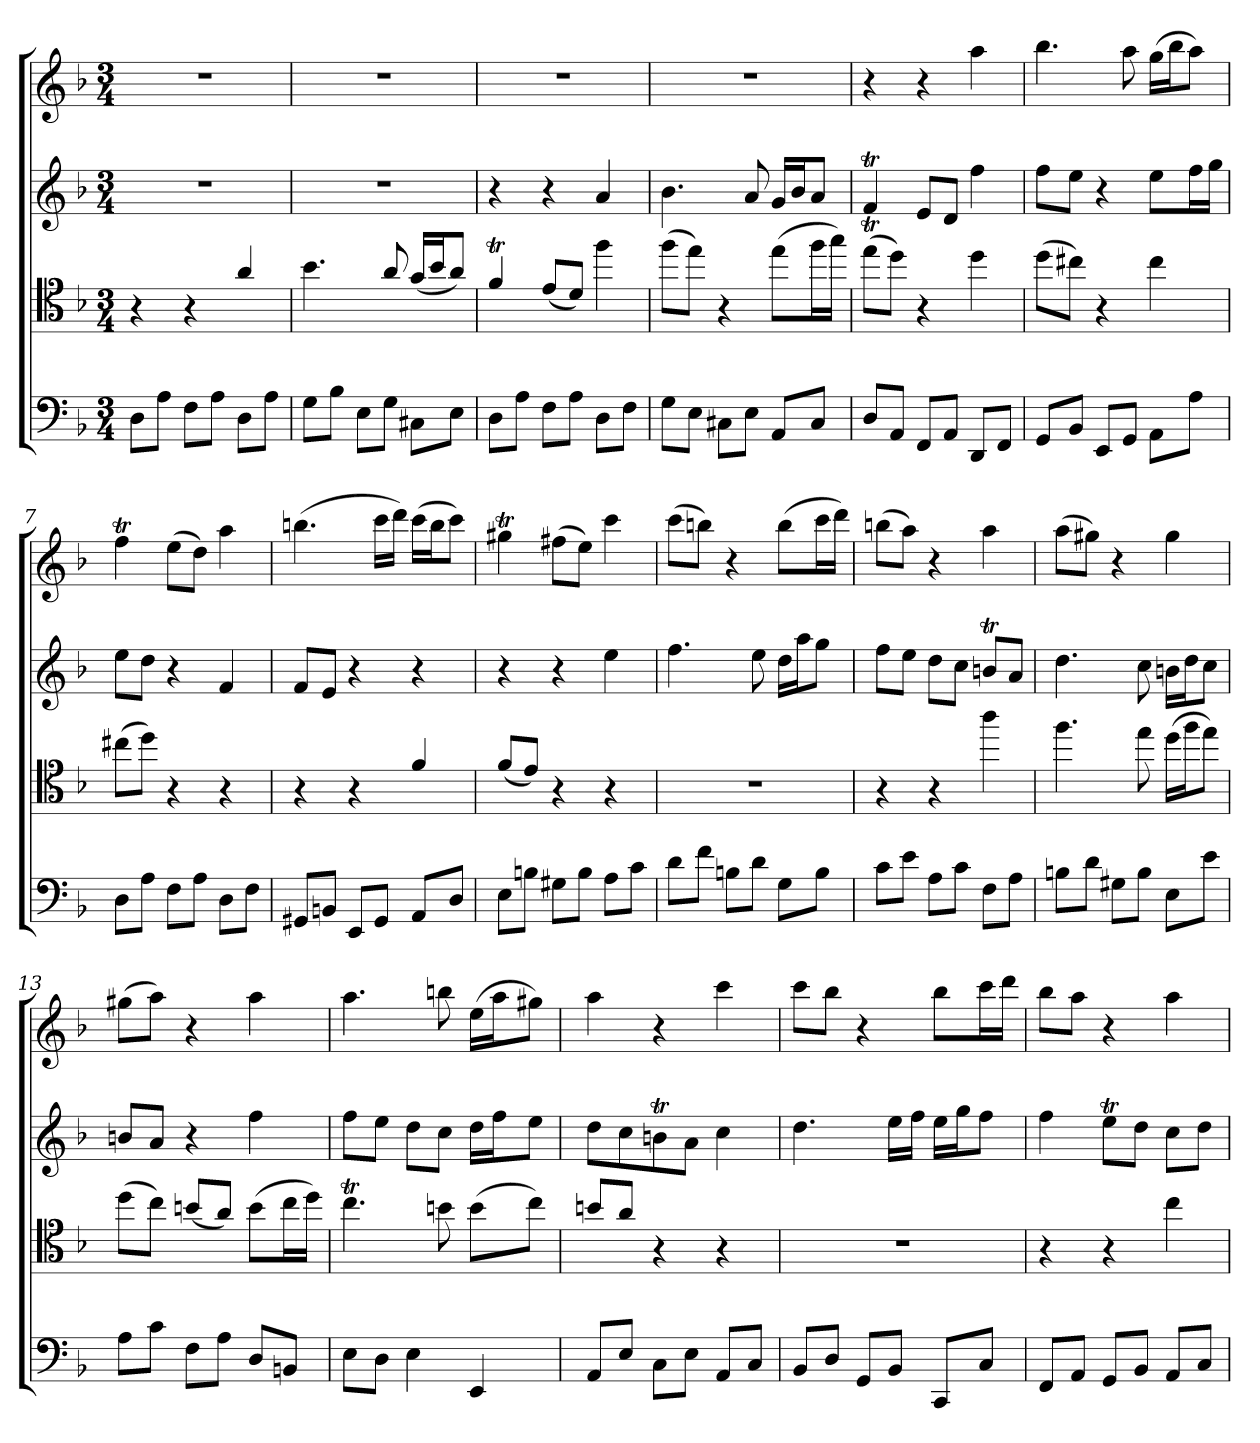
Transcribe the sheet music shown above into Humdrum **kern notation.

**kern	**kern	**kern	**kern
*part4	*part3	*part2	*part1
*staff4	*staff3	*staff2	*staff1
*clefF4	*clefC4	*clefG2	*clefG2
*k[b-]	*k[b-]	*k[b-]	*k[b-]
*F:	*F:	*F:	*F:
*M3/4	*M3/4	*M3/4	*M3/4
=1	=1	=1	=1
8D\L	4r	2.r	2.r
8A\J	.	.	.
8F\L	4r	.	.
8A\J	.	.	.
8D\L	4a/	.	.
8A\J	.	.	.
=2	=2	=2	=2
8G\L	4.b-\	2.r	2.r
8B-\J	.	.	.
8E\L	.	.	.
8G\J	8a/	.	.
8C#X\L	(<16g/LL	.	.
.	16b-/J	.	.
8E\J	8a/J)	.	.
=3	=3	=3	=3
8D\L	4fT/	4r	2.r
8A\J	.	.	.
8F\L	(<8e/L	4r	.
8A\J	8d/J)	.	.
8D\L	4ff\	4a/	.
8F\J	.	.	.
=4	=4	=4	=4
8G\L	(>8ff\L	4.b-\	2.r
8E\J	8ee\J)	.	.
8C#X\L	4r	.	.
8E\J	.	8a/	.
8AA/L	(>8ee\L	16g/LL	.
.	.	16b-/J	.
8C#/J	16ff\L	8a/J	.
.	16gg\JJ)	.	.
=5	=5	=5	=5
8D/L	(>8eet\L	4fT/	4r
8AA/J	8dd\J)	.	.
8FF/L	4r	8e/L	4r
8AA/J	.	8d/J	.
8DD/L	4dd\	4ff\	4aa\
8FF/J	.	.	.
=6	=6	=6	=6
8GG/L	(>8dd\L	8ff\L	4.bb-\
8BB-/J	8cc#X\J)	8ee\J	.
8EE/L	4r	4r	.
8GG/J	.	.	8aa\
8AA\L	4cc#\	8ee\L	(>16gg\LL
.	.	.	16bb-\J
8A\J	.	16ff\L	8aa\J)
.	.	16gg\JJ	.
=7	=7	=7	=7
8D\L	(>8cc#X\L	8ee\L	4ffT\
8A\J	8dd\J)	8dd\J	.
8F\L	4r	4r	(>8ee\L
8A\J	.	.	8dd\J)
8D\L	4r	4f/	4aa\
8F\J	.	.	.
=8	=8	=8	=8
8GG#X/L	4r	8f/L	(>4.bbn\
8BBn/J	.	8e/J	.
8EE/L	4r	4r	.
8GG#/J	.	.	16ccc\LL
.	.	.	16ddd\JJ)
8AA/L	4f/	4r	(>16ccc\LL
.	.	.	16bb\J
8D/J	.	.	8ccc\J)
=9	=9	=9	=9
8E\L	(<8f/L	4r	4gg#Xt\
8Bn\J	8e/J)	.	.
8G#X\L	4r	4r	(>8ff#X\L
8B\J	.	.	8ee\J)
8A\L	4r	4ee\	4ccc\
8c\J	.	.	.
=10	=10	=10	=10
8d\L	2.r	4.ff\	(>8ccc\L
8f\J	.	.	8bbn\J)
8Bn\L	.	.	4r
8d\J	.	8ee\	.
8G\L	.	16dd\LL	(>8bb\L
.	.	16aa\J	.
8B\J	.	8gg\J	16ccc\L
.	.	.	16ddd\JJ)
=11	=11	=11	=11
8c\L	4r	8ff\L	(>8bbn\L
8e\J	.	8ee\J	8aa\J)
8A\L	4r	8dd\L	4r
8c\J	.	8cc\J	.
8F\L	4aa\	8bnt/L	4aa\
8A\J	.	8a/J	.
=12	=12	=12	=12
8Bn\L	4.ff\	4.dd\	(>8aa\L
8d\J	.	.	8gg#X\J)
8G#X\L	.	.	4r
8B\J	8ee\	8cc\	.
8E\L	(>16dd\LL	16bn\LL	4gg#\
.	16ff\J	16dd\J	.
8e\J	8ee\J)	8cc\J	.
=13	=13	=13	=13
8A\L	(>8dd\L	8bn/L	(>8gg#X\L
8c\J	8cc\J)	8a/J	8aa\J)
8F\L	(<8bn/L	4r	4r
8A\J	8a/J)	.	.
8D/L	(>8b\L	4ff\	4aa\
8BBn/J	16cc\L	.	.
.	16dd\JJ)	.	.
=14	=14	=14	=14
8E\L	4.ccT\	8ff\L	4.aa\
8D\J	.	8ee\J	.
4E\	.	8dd\L	.
.	8bn\	8cc\J	8bbn\
4EE/	(>8b\L	16dd\LL	(>16ee\LL
.	.	16ff\J	16aa\J
.	8cc\J)	8ee\J	8gg#X\J)
=15	=15	=15	=15
8AA/L	8bn/L	8dd\L	4aa\
8E/J	8a/J	8cc\	.
8C\L	4r	8bnt\	4r
8E\J	.	8a\J	.
8AA/L	4r	4cc\	4ccc\
8C/J	.	.	.
=16	=16	=16	=16
8BB-/L	2.r	4.dd\	8ccc\L
8D/J	.	.	8bb-\J
8GG/L	.	.	4r
8BB-/J	.	16ee\LL	.
.	.	16ff\JJ	.
8CC/L	.	16ee\LL	8bb-\L
.	.	16gg\J	.
8C/J	.	8ff\J	16ccc\L
.	.	.	16ddd\JJ
=17	=17	=17	=17
8FF/L	4r	4ff\	8bb-\L
8AA/J	.	.	8aa\J
8GG/L	4r	8eet\L	4r
8BB-/J	.	8dd\J	.
8AA/L	4cc\	8cc\L	4aa\
8C/J	.	8dd\J	.
=	=	=	=
*-	*-	*-	*-
